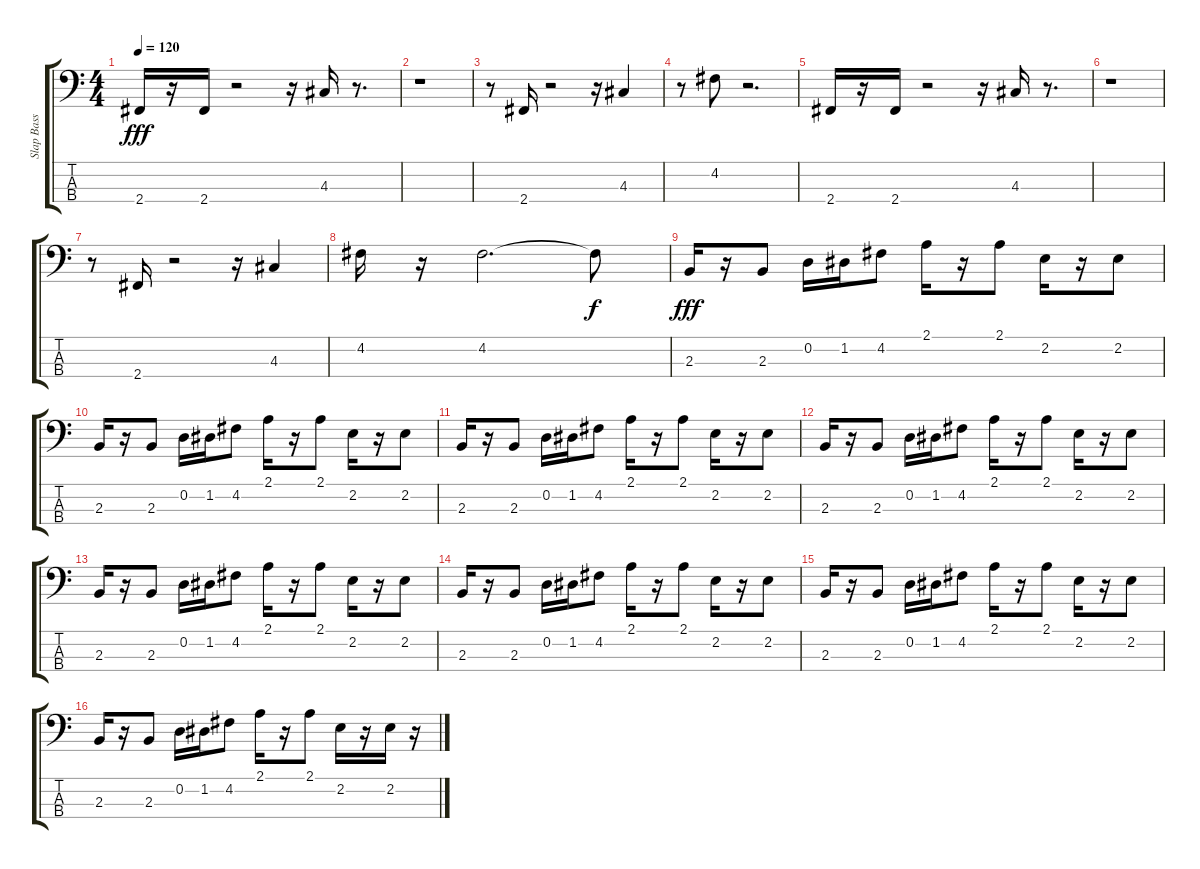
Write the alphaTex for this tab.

\track ("Slap Bass 2" "Slap Bass ") {instrument slapbass2}
\staff {score tabs}
\tuning (G2 D2 A1 E1) {hide}
\ts (4 4)
\tempo 120
\clef f4
\ks c
2.4.16{dy fff} r.16 2.4.16 r.2 r.16 4.3.16 r.8{d} |
r.1 |
r.8 2.4.16 r.2 r.16 4.3.4 |
r.8 4.2.8 r.2{d} |
2.4.16 r.16 2.4.16 r.2 r.16 4.3.16 r.8{d} |
r.1 |
r.8 2.4.16 r.2 r.16 4.3.4 |
4.2.16 r.16 4.2.2{d} 4.2{t}.8{dy f} |
2.3.16{dy fff} r.16 2.3.8 0.2.16 1.2.16 4.2.8 2.1.16 r.16 2.1.8 2.2.16 r.16 2.2.8 |
2.3.16 r.16 2.3.8 0.2.16 1.2.16 4.2.8 2.1.16 r.16 2.1.8 2.2.16 r.16 2.2.8 |
2.3.16 r.16 2.3.8 0.2.16 1.2.16 4.2.8 2.1.16 r.16 2.1.8 2.2.16 r.16 2.2.8 |
2.3.16 r.16 2.3.8 0.2.16 1.2.16 4.2.8 2.1.16 r.16 2.1.8 2.2.16 r.16 2.2.8 |
2.3.16 r.16 2.3.8 0.2.16 1.2.16 4.2.8 2.1.16 r.16 2.1.8 2.2.16 r.16 2.2.8 |
2.3.16 r.16 2.3.8 0.2.16 1.2.16 4.2.8 2.1.16 r.16 2.1.8 2.2.16 r.16 2.2.8 |
2.3.16 r.16 2.3.8 0.2.16 1.2.16 4.2.8 2.1.16 r.16 2.1.8 2.2.16 r.16 2.2.8 |
2.3.16 r.16 2.3.8 0.2.16 1.2.16 4.2.8 2.1.16 r.16 2.1.8 2.2.16 r.16 2.2.16 r.16
